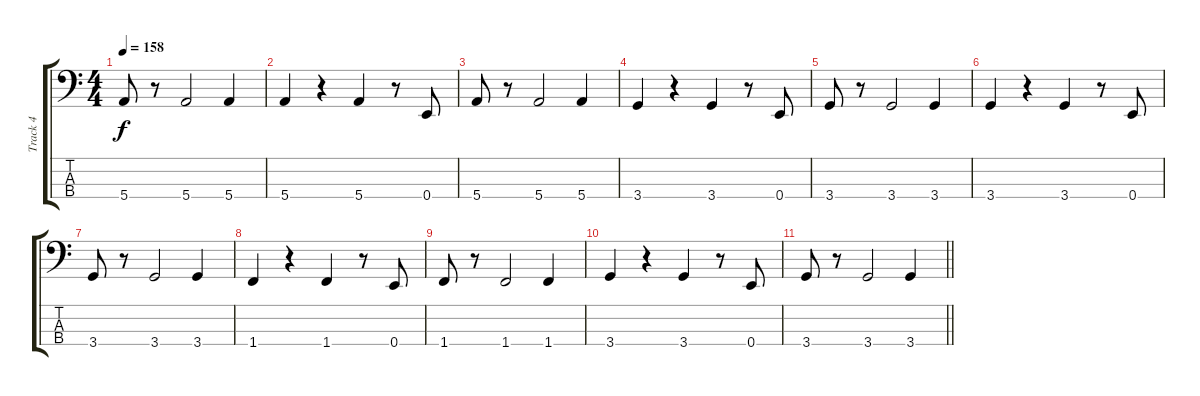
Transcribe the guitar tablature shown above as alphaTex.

\track ("Track 4" "Track 4") {instrument electricbassfinger}
\staff {score tabs}
\tuning (G2 D2 A1 E1) {hide}
\ts (4 4)
\tempo 158
\clef f4
\ks c
5.4.8{dy f} r.8 5.4.2 5.4.4 |
5.4.4 r.4 5.4.4 r.8 0.4.8 |
5.4.8 r.8 5.4.2 5.4.4 |
3.4.4 r.4 3.4.4 r.8 0.4.8 |
3.4.8 r.8 3.4.2 3.4.4 |
3.4.4 r.4 3.4.4 r.8 0.4.8 |
3.4.8 r.8 3.4.2 3.4.4 |
1.4.4 r.4 1.4.4 r.8 0.4.8 |
1.4.8 r.8 1.4.2 1.4.4 |
3.4.4 r.4 3.4.4 r.8 0.4.8 |
\barLineRight lightlight
3.4.8 r.8 3.4.2 3.4.4
